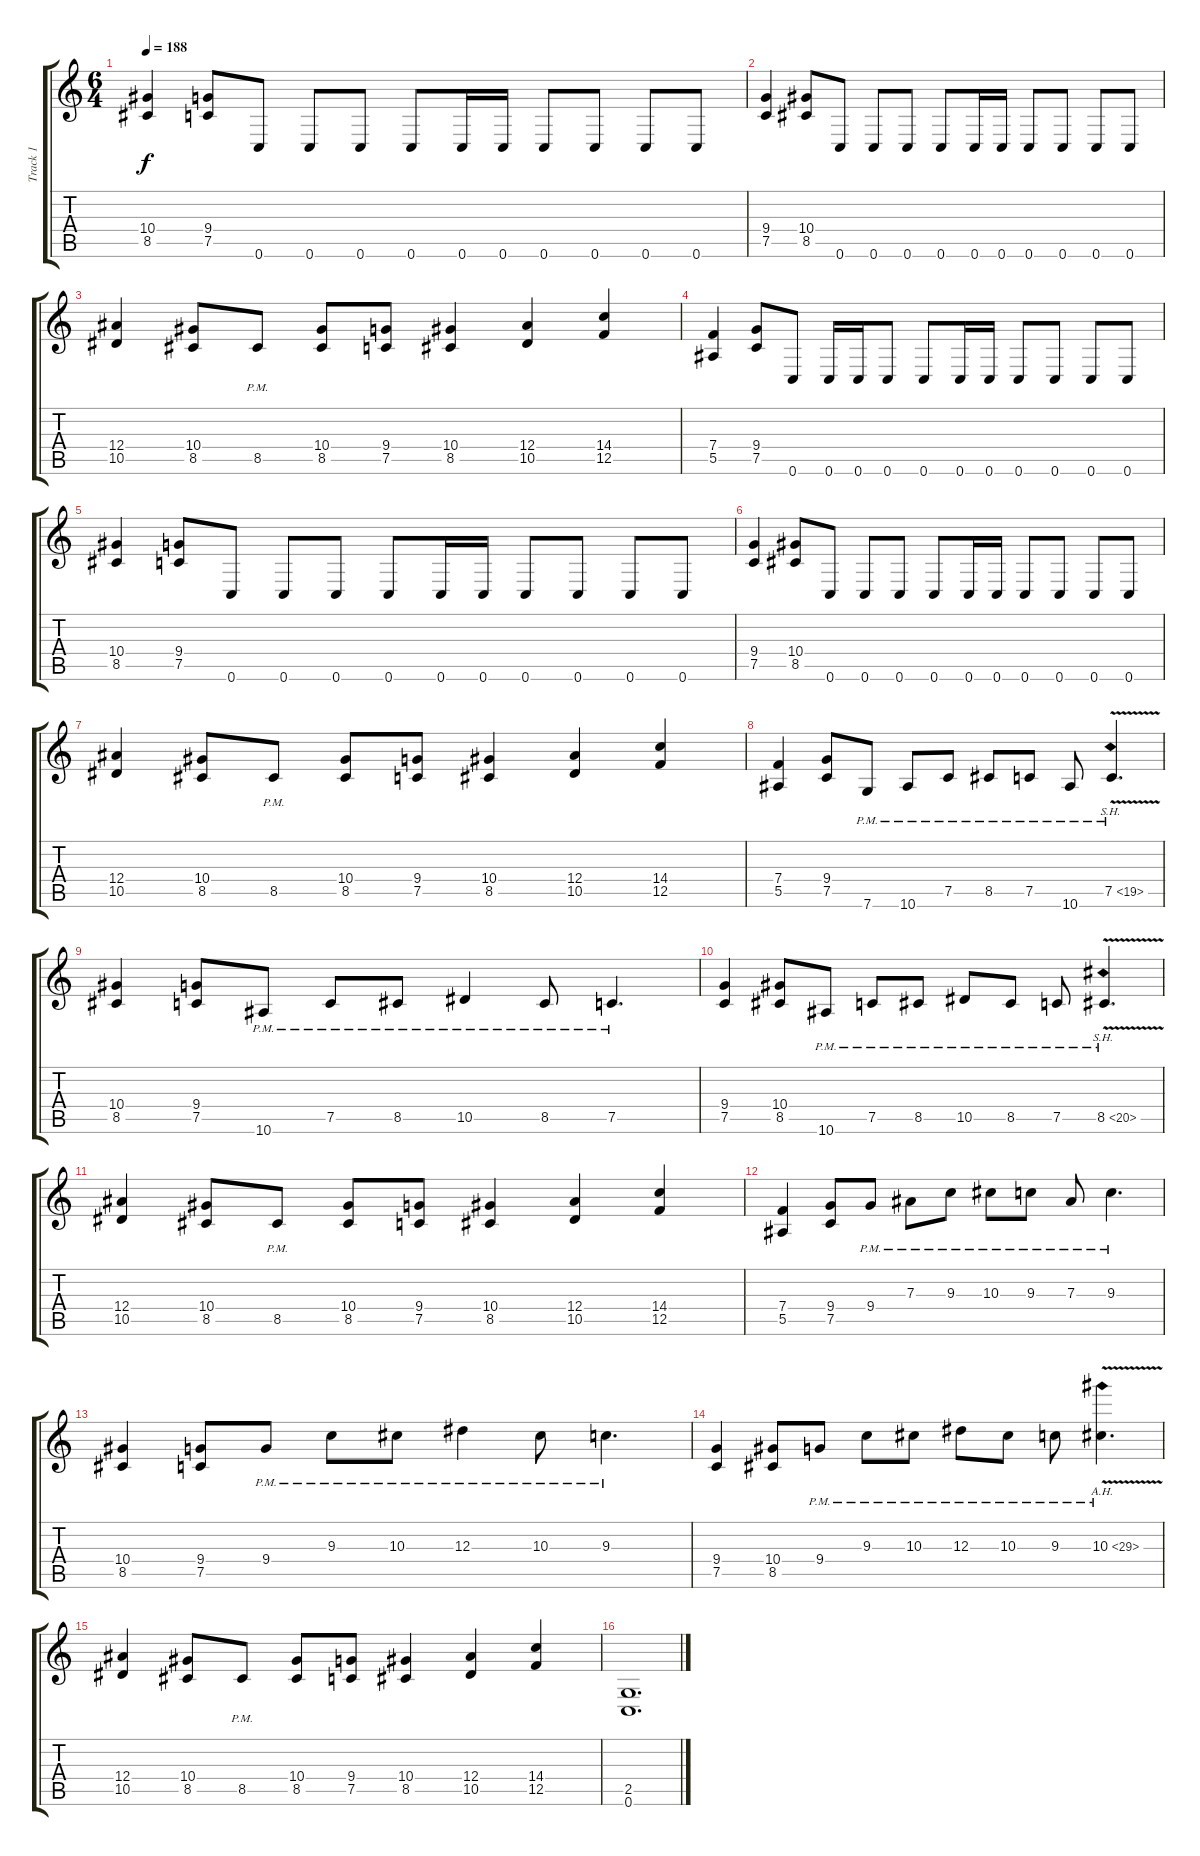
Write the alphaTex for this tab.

\track ("Track 1" "Track 1") {instrument overdrivenguitar}
\staff {score tabs}
\tuning (C4 G3 Eb3 Bb2 F2 C2) {hide}
\ts (6 4)
\tempo 188
\clef g2
\ks c
(10.4 8.5).4{dy f} (9.4 7.5).8 0.6.8 0.6.8 0.6.8 0.6.8 0.6.16 0.6.16 0.6.8 0.6.8 0.6.8 0.6.8 |
(9.4 7.5).4 (10.4 8.5).8 0.6.8 0.6.8 0.6.8 0.6.8 0.6.16 0.6.16 0.6.8 0.6.8 0.6.8 0.6.8 |
(12.4 10.5).4 (10.4 8.5).8 8.5{pm}.8 (10.4 8.5).8 (9.4 7.5).8 (10.4 8.5).4 (12.4 10.5).4 (14.4 12.5).4 |
(7.4 5.5).4 (9.4 7.5).8 0.6.8 0.6.16 0.6.16 0.6.8 0.6.8 0.6.16 0.6.16 0.6.8 0.6.8 0.6.8 0.6.8 |
(10.4 8.5).4 (9.4 7.5).8 0.6.8 0.6.8 0.6.8 0.6.8 0.6.16 0.6.16 0.6.8 0.6.8 0.6.8 0.6.8 |
(9.4 7.5).4 (10.4 8.5).8 0.6.8 0.6.8 0.6.8 0.6.8 0.6.16 0.6.16 0.6.8 0.6.8 0.6.8 0.6.8 |
(12.4 10.5).4 (10.4 8.5).8 8.5{pm}.8 (10.4 8.5).8 (9.4 7.5).8 (10.4 8.5).4 (12.4 10.5).4 (14.4 12.5).4 |
(7.4 5.5).4 (9.4 7.5).8 7.6{pm}.8 10.6{pm}.8 7.5{pm}.8 8.5{pm}.8 7.5{pm}.8 10.6{pm}.8 7.5{sh 12 v pm}.4{d} |
(10.4 8.5).4 (9.4 7.5).8 10.6{pm}.8 7.5{pm}.8 8.5{pm}.8 10.5{pm}.4 8.5{pm}.8 7.5{pm}.4{d} |
(9.4 7.5).4 (10.4 8.5).8 10.6{pm}.8 7.5{pm}.8 8.5{pm}.8 10.5{pm}.8 8.5{pm}.8 7.5{pm}.8 8.5{sh 12 v pm}.4{d} |
(12.4 10.5).4 (10.4 8.5).8 8.5{pm}.8 (10.4 8.5).8 (9.4 7.5).8 (10.4 8.5).4 (12.4 10.5).4 (14.4 12.5).4 |
(7.4 5.5).4 (9.4 7.5).8 9.4{pm}.8 7.3{pm}.8 9.3{pm}.8 10.3{pm}.8 9.3{pm}.8 7.3{pm}.8 9.3{pm}.4{d} |
(10.4 8.5).4 (9.4 7.5).8 9.4{pm}.8 9.3{pm}.8 10.3{pm}.8 12.3{pm}.4 10.3{pm}.8 9.3{pm}.4{d} |
(9.4 7.5).4 (10.4 8.5).8 9.4{pm}.8 9.3{pm}.8 10.3{pm}.8 12.3{pm}.8 10.3{pm}.8 9.3{pm}.8 10.3{ah 19 v pm}.4{d} |
(12.4 10.5).4 (10.4 8.5).8 8.5{pm}.8 (10.4 8.5).8 (9.4 7.5).8 (10.4 8.5).4 (12.4 10.5).4 (14.4 12.5).4 |
(2.5 0.6).1{d}
